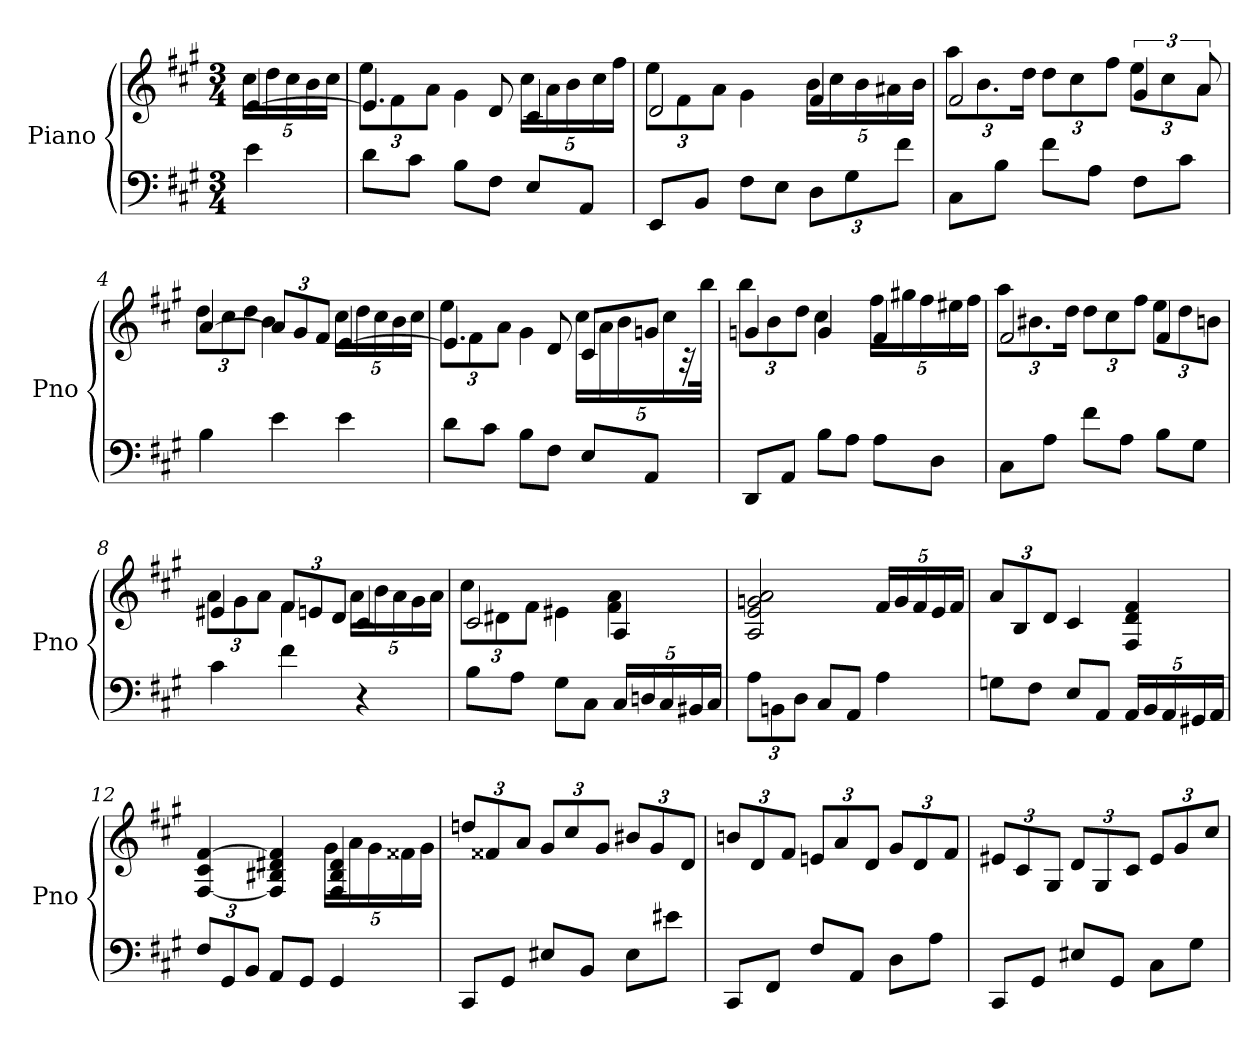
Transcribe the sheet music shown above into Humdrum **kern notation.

**kern	**kern
*part1	*part1
*staff2	*staff1
*I"Piano	*
*I'Pno	*
*clefF4	*clefG2
*k[f#c#g#]	*k[f#c#g#]
*A:	*A:
*M3/4	*M3/4
=	=
*	*^
4e	[4e	20cc#LL
.	.	20dd
.	.	20cc#
.	.	20b
.	.	20cc#JJ
=1	=1	=1
8dL	4.e]	12eeL
.	.	12f#
8c#J	.	.
.	.	12aJ
8BL	.	4g#
8F#J	8d	.
8EL	4c#	20cc#LL
.	.	20a
.	.	20b
8AAJ	.	.
.	.	20cc#
.	.	20ff#JJ
=2	=2	=2
8EEL	2d	12eeL
.	.	12f#
8BBJ	.	.
.	.	12aJ
8F#L	.	4g#
8EJ	.	.
12DL	4f#	20bLL
.	.	20cc#
12G#	.	.
.	.	20b
.	.	20a#X
12f#J	.	.
.	.	20bJJ
=3	=3	=3
8C#L	2f#	12aaL
.	.	12.b
8BJ	.	.
.	.	24ddJk
8f#L	.	12ddL
.	.	12cc#
8AJ	.	.
.	.	12ff#J
8F#L	6g#	12eeL
.	.	12cc#
8c#J	.	.
.	12a	12aJ
=4	=4	=4
4B	[4a	12ddL
.	.	12cc#
.	.	12ddJ
4e	12aL]	4b
.	12g#	.
.	12f#J	.
4e	[4e	20cc#LL
.	.	20dd
.	.	20cc#
.	.	20b
.	.	20cc#JJ
=5	=5	=5
8dL	4.e]	12eeL
.	.	12f#
8c#J	.	.
.	.	12aJ
8BL	.	4g#
8F#J	8d	.
8EL	8c#L	20cc#LL
.	.	20a
.	.	20b
8AAJ	8gnJ	.
.	.	20cc#
.	.	40r
.	.	40bbJJk
=6	=6	=6
8DDL	4gn	12bbL
.	.	12b
8AAJ	.	.
.	.	12ddJ
8BL	4g	4cc#
8AJ	.	.
8AL	4f#	20ff#LL
.	.	20gg#X
.	.	20ff#
8DJ	.	.
.	.	20ee#X
.	.	20ff#JJ
=7	=7	=7
8C#L	2f#	12aaL
.	.	12.b#X
8AJ	.	.
.	.	24ddJk
8f#L	.	12ddL
.	.	12cc#
8AJ	.	.
.	.	12ff#J
8BL	4f#	12eeL
.	.	12dd
8G#J	.	.
.	.	12bnJ
=8	=8	=8
4c#	4e#X	12aL
.	.	12g#
.	.	12aJ
4f#	12f#L	4f#
.	12en	.
.	12dJ	.
4r	4c#	20aLL
.	.	20b
.	.	20a
.	.	20g#
.	.	20aJJ
=9	=9	=9
8BL	2c#	12cc#L
.	.	12d#X
8AJ	.	.
.	.	12f#J
8G#L	.	4e#X
8C#J	.	.
20C#LL	4A	4f# 4a
20Dn	.	.
20C#	.	.
20BB#X	.	.
20C#JJ	.	.
*	*v	*v
=10	=10
12AL	2A 2e 2gn 2a
12BBn	.
12DJ	.
8C#L	.
8AAJ	.
4A	20f#LL
.	20g
.	20f#
.	20e
.	20f#JJ
=11	=11
8GnL	12aL
.	12B
8F#J	.
.	12dJ
8EL	4c#
8AAJ	.
20AALL	4F# 4d 4f#
20BB	.
20AA	.
20GG#X	.
20AAJJ	.
=12	=12
*	*^
12F#L	[4F# 4c# [4f#	2ryy
12GG#	.	.
12BBJ	.	.
8AAL	4F#] 4B#X 4d#X 4f#]	.
8GG#J	.	.
4GG#	4F# 4B# 4d#	20g#LL
.	.	20a
.	.	20g#
.	.	20f##X
.	.	20g#JJ
*	*v	*v
=13	=13
8CC#L	12ddnL
.	12f##X
8GG#J	.
.	12aJ
8E#XL	12g#L
.	12cc#
8BBJ	.
.	12g#J
8E#L	12b#XL
.	12g#
8e#XJ	.
.	12dJ
=14	=14
8CC#L	12bnL
.	12d
8FF#J	.
.	12f#J
8F#L	12enL
.	12a
8AAJ	.
.	12dJ
8DL	12g#L
.	12d
8AJ	.
.	12f#J
=15	=15
8CC#L	12e#XL
.	12c#
8GG#J	.
.	12G#J
8E#XL	12dL
.	12G#
8GG#J	.
.	12c#J
8C#L	12e#L
.	12g#
8G#J	.
.	12cc#J
=	=
*-	*-
